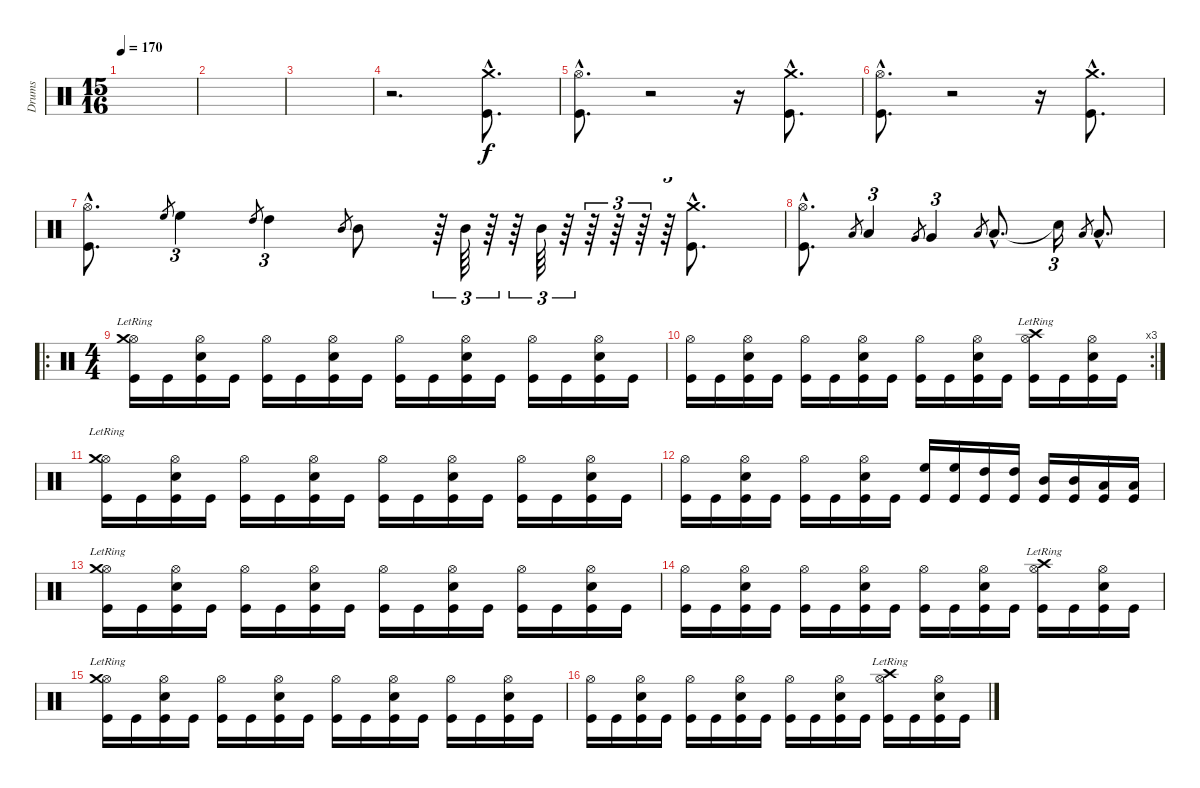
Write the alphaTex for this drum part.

\track ("Drums" "Drums") {instrument percussion}
\staff {score}
\articulation defaults
\ts (15 16)
\tempo 170
\clef neutral
\ks c
|
|
|
r.2{d} ("Crash medium (hit)"{hac} "Kick (hit)"{hac}).8{d} |
("Hi-Hat (open)"{hac} "Kick (hit)"{hac}).8{d} r.2 r.16 ("Crash medium (hit)"{hac} "Kick (hit)"{hac}).8{d} |
("Hi-Hat (open)"{hac} "Kick (hit)"{hac}).8{d} r.2 r.16 ("Crash medium (hit)"{hac} "Kick (hit)"{hac}).8{d} |
("Hi-Hat (open)"{hac} "Kick (hit)"{hac}).8{d} "High Floor Tom (hit)".8{gr} "High Floor Tom (hit)".4{tu (3 2)} "High Tom (hit)".8{gr} "High Tom (hit)".4{tu (3 2)} "Mid Tom (hit)".8{gr} "Mid Tom (hit)".8 r.64{tu (3 2)} "Mid Tom (hit)".64{tu (3 2)} r.64{tu (3 2)} r.64{tu (3 2)} "Mid Tom (hit)".64{tu (3 2)} r.64{tu (3 2)} r.64{tu (3 2)} r.64{tu (3 2)} r.64{tu (3 2)} r.64{tu (3 2)} ("Crash medium (hit)"{hac} "Kick (hit)"{hac}).8{d} |
("Hi-Hat (open)"{hac} "Kick (hit)"{hac}).8{d} "Low Tom (hit)".8{gr} "Low Tom (hit)".4{tu (3 2)} "Very Low Tom (hit)".8{gr} "Very Low Tom (hit)".4{tu (3 2)} "Low Floor Tom (hit)".8{gr} "Low Floor Tom (hit)"{hac}.8{d} "Snare (hit)"{t}.16{tu (3 2)} "Low Floor Tom (hit)".8{gr} "Low Floor Tom (hit)"{hac}.8{d} |
\ro
\ts (4 4)
("Hi-Hat (open)" "Crash medium (hit)"{lr} "Kick (hit)").16 "Kick (hit)".16 ("Hi-Hat (open)" "Snare (hit) 2" "Kick (hit)").16 "Kick (hit)".16 ("Hi-Hat (open)" "Kick (hit)").16 "Kick (hit)".16 ("Hi-Hat (open)" "Snare (hit) 2" "Kick (hit)").16 "Kick (hit)".16 ("Hi-Hat (open)" "Kick (hit)").16 "Kick (hit)".16 ("Hi-Hat (open)" "Snare (hit) 2" "Kick (hit)").16 "Kick (hit)".16 ("Hi-Hat (open)" "Kick (hit)").16 "Kick (hit)".16 ("Hi-Hat (open)" "Snare (hit) 2" "Kick (hit)").16 "Kick (hit)".16 |
\rc 3
("Hi-Hat (open)" "Kick (hit)").16 "Kick (hit)".16 ("Hi-Hat (open)" "Snare (hit) 2" "Kick (hit)").16 "Kick (hit)".16 ("Hi-Hat (open)" "Kick (hit)").16 "Kick (hit)".16 ("Hi-Hat (open)" "Snare (hit) 2" "Kick (hit)").16 "Kick (hit)".16 ("Hi-Hat (open)" "Kick (hit)").16 "Kick (hit)".16 ("Hi-Hat (open)" "Snare (hit) 2" "Kick (hit)").16 "Kick (hit)".16 ("Hi-Hat (open)" "Crash high (hit)"{lr} "Kick (hit)").16 "Kick (hit)".16 ("Hi-Hat (open)" "Snare (hit) 2" "Kick (hit)").16 "Kick (hit)".16 |
("Hi-Hat (open)" "Crash medium (hit)"{lr} "Kick (hit)").16 "Kick (hit)".16 ("Hi-Hat (open)" "Snare (hit) 2" "Kick (hit)").16 "Kick (hit)".16 ("Hi-Hat (open)" "Kick (hit)").16 "Kick (hit)".16 ("Hi-Hat (open)" "Snare (hit) 2" "Kick (hit)").16 "Kick (hit)".16 ("Hi-Hat (open)" "Kick (hit)").16 "Kick (hit)".16 ("Hi-Hat (open)" "Snare (hit) 2" "Kick (hit)").16 "Kick (hit)".16 ("Hi-Hat (open)" "Kick (hit)").16 "Kick (hit)".16 ("Hi-Hat (open)" "Snare (hit) 2" "Kick (hit)").16 "Kick (hit)".16 |
("Hi-Hat (open)" "Kick (hit)").16 "Kick (hit)".16 ("Hi-Hat (open)" "Snare (hit) 2" "Kick (hit)").16 "Kick (hit)".16 ("Hi-Hat (open)" "Kick (hit)").16 "Kick (hit)".16 ("Hi-Hat (open)" "Snare (hit) 2" "Kick (hit)").16 "Kick (hit)".16 ("High Floor Tom (hit)" "Kick (hit)").16 ("High Floor Tom (hit)" "Kick (hit)").16 ("High Tom (hit)" "Kick (hit)").16 ("High Tom (hit)" "Kick (hit)").16 ("Mid Tom (hit)" "Kick (hit)").16 ("Mid Tom (hit)" "Kick (hit)").16 ("Low Tom (hit)" "Kick (hit)").16 ("Low Tom (hit)" "Kick (hit)").16 |
("Hi-Hat (open)" "Crash medium (hit)"{lr} "Kick (hit)").16 "Kick (hit)".16 ("Hi-Hat (open)" "Snare (hit) 2" "Kick (hit)").16 "Kick (hit)".16 ("Hi-Hat (open)" "Kick (hit)").16 "Kick (hit)".16 ("Hi-Hat (open)" "Snare (hit) 2" "Kick (hit)").16 "Kick (hit)".16 ("Hi-Hat (open)" "Kick (hit)").16 "Kick (hit)".16 ("Hi-Hat (open)" "Snare (hit) 2" "Kick (hit)").16 "Kick (hit)".16 ("Hi-Hat (open)" "Kick (hit)").16 "Kick (hit)".16 ("Hi-Hat (open)" "Snare (hit) 2" "Kick (hit)").16 "Kick (hit)".16 |
("Hi-Hat (open)" "Kick (hit)").16 "Kick (hit)".16 ("Hi-Hat (open)" "Snare (hit) 2" "Kick (hit)").16 "Kick (hit)".16 ("Hi-Hat (open)" "Kick (hit)").16 "Kick (hit)".16 ("Hi-Hat (open)" "Snare (hit) 2" "Kick (hit)").16 "Kick (hit)".16 ("Hi-Hat (open)" "Kick (hit)").16 "Kick (hit)".16 ("Hi-Hat (open)" "Snare (hit) 2" "Kick (hit)").16 "Kick (hit)".16 ("Hi-Hat (open)" "Crash high (hit)"{lr} "Kick (hit)").16 "Kick (hit)".16 ("Hi-Hat (open)" "Snare (hit) 2" "Kick (hit)").16 "Kick (hit)".16 |
("Hi-Hat (open)" "Crash medium (hit)"{lr} "Kick (hit)").16 "Kick (hit)".16 ("Hi-Hat (open)" "Snare (hit) 2" "Kick (hit)").16 "Kick (hit)".16 ("Hi-Hat (open)" "Kick (hit)").16 "Kick (hit)".16 ("Hi-Hat (open)" "Snare (hit) 2" "Kick (hit)").16 "Kick (hit)".16 ("Hi-Hat (open)" "Kick (hit)").16 "Kick (hit)".16 ("Hi-Hat (open)" "Snare (hit) 2" "Kick (hit)").16 "Kick (hit)".16 ("Hi-Hat (open)" "Kick (hit)").16 "Kick (hit)".16 ("Hi-Hat (open)" "Snare (hit) 2" "Kick (hit)").16 "Kick (hit)".16 |
("Hi-Hat (open)" "Kick (hit)").16 "Kick (hit)".16 ("Hi-Hat (open)" "Snare (hit) 2" "Kick (hit)").16 "Kick (hit)".16 ("Hi-Hat (open)" "Kick (hit)").16 "Kick (hit)".16 ("Hi-Hat (open)" "Snare (hit) 2" "Kick (hit)").16 "Kick (hit)".16 ("Hi-Hat (open)" "Kick (hit)").16 "Kick (hit)".16 ("Hi-Hat (open)" "Snare (hit) 2" "Kick (hit)").16 "Kick (hit)".16 ("Hi-Hat (open)" "Crash high (hit)"{lr} "Kick (hit)").16 "Kick (hit)".16 ("Hi-Hat (open)" "Snare (hit) 2" "Kick (hit)").16 "Kick (hit)".16
